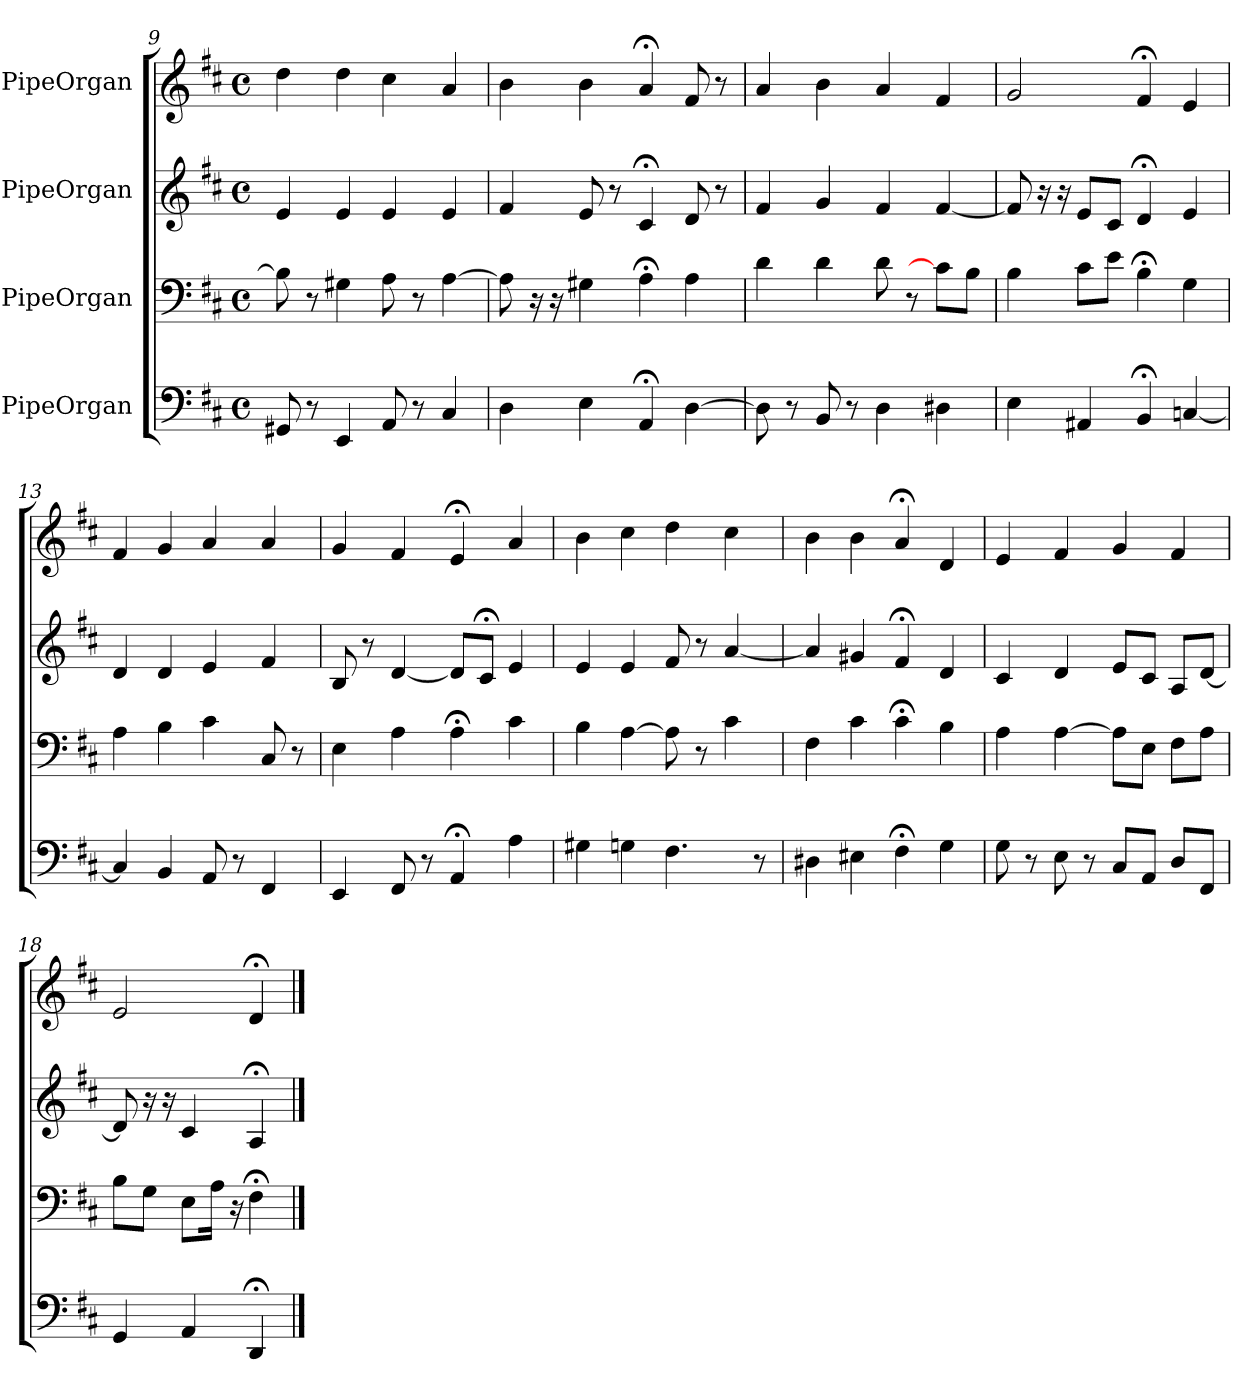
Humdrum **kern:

**kern	**kern	**kern	**kern
*part4	*part3	*part2	*part1
*staff4	*staff3	*staff2	*staff1
*I"PipeOrgan	*I"PipeOrgan	*I"PipeOrgan	*I"PipeOrgan
*k[f#c#]	*k[f#c#]	*k[f#c#]	*k[f#c#]
*D:	*D:	*D:	*D:
*M4/4	*M4/4	*M4/4	*M4/4
*met(c)	*met(c)	*met(c)	*met(c)
=9	=9	=9	=9
8GG#X	8B]	4e	4dd
8r	8r	.	.
4EE	4G#X	4e	4dd
8AA	8A	4e	4cc#
8r	8r	.	.
4C#	[4A	4e	4a
=10	=10	=10	=10
4D	8A]	4f#	4b
.	16r	.	.
.	16r	.	.
4E	4G#X	8e	4b
.	.	8r	.
4AA;<	4A;<	4c#;<	4a;<
[4D	4A	8d	8f#
.	.	8r	8r
=11	=11	=11	=11
8D]	4d	4f#	4a
8r	.	.	.
8BB	4d	4g	4b
8r	.	.	.
4D	8d	4f#	4a
.	8r	.	.
4D#X	8cL]	[4f#	4f#
.	8BJ	.	.
=12	=12	=12	=12
4E	4B	8f#]	2g
.	.	16r	.
.	.	16r	.
4AA#X	8c#L	8eL	.
.	8eJ	8c#J	.
4BB;<	4B;<	4d;<	4f#;<
[4Cn	4G	4e	4e
=13	=13	=13	=13
4C]	4A	4d	4f#
4BB	4B	4d	4g
8AA	4c#	4e	4a
8r	.	.	.
4FF#	8C#	4f#	4a
.	8r	.	.
=14	=14	=14	=14
4EE	4E	8B	4g
.	.	8r	.
8FF#	4A	[4d	4f#
8r	.	.	.
4AA;<	4A;<	8dL]	4e;<
.	.	8c#;<J	.
4A	4c#	4e	4a
=15	=15	=15	=15
4G#X	4B	4e	4b
4Gn	[4A	4e	4cc#
4.F#	8A]	8f#	4dd
.	8r	8r	.
.	4c#	[4a	4cc#
8r	.	.	.
=16	=16	=16	=16
4D#X	4F#	4a]	4b
4E#X	4c#	4g#X	4b
4F#;<	4c#;<	4f#;<	4a;<
4G	4B	4d	4d
=17	=17	=17	=17
8G	4A	4c#	4e
8r	.	.	.
8E	[4A	4d	4f#
8r	.	.	.
8C#L	8AL]	8eL	4g
8AAJ	8EJ	8c#J	.
8DL	8F#L	8AL	4f#
8FF#J	8AJ	[8dJ	.
=18	=18	=18	=18
4GG	8BL	8d]	2e
.	8GJ	16r	.
.	.	16r	.
4AA	8EL	4c#	.
.	16AJk	.	.
.	16r	.	.
4DD;<	4F#;<	4A;<	4d;<
==	==	==	==
*-	*-	*-	*-
